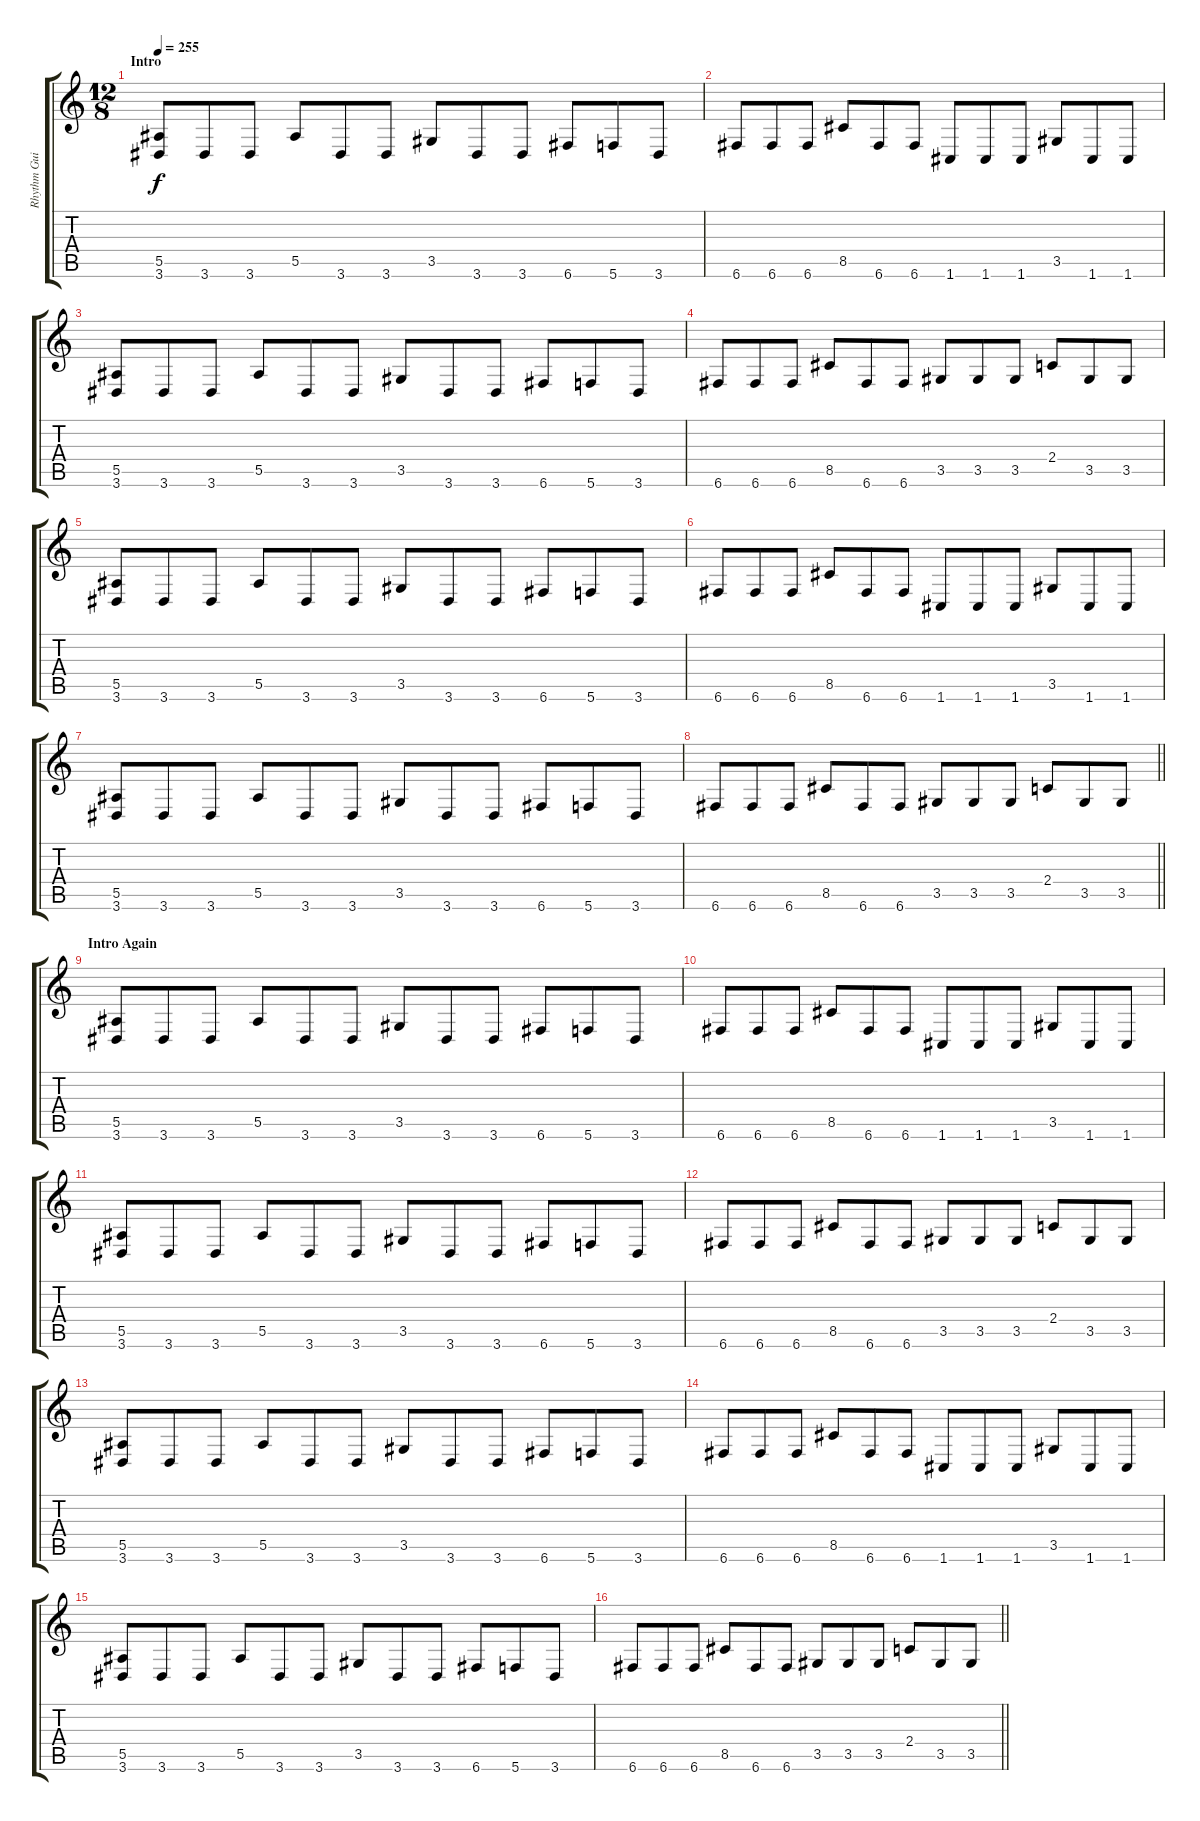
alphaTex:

\track ("Rhythm Guitar" "Rhythm Gui") {instrument distortionguitar}
\staff {score tabs}
\tuning (C4 G3 Eb3 Bb2 F2 C2) {hide}
\ts (12 8)
\section ("" "Intro")
\tempo 255
\clef g2
\ks c
(5.5 3.6).8{dy f} 3.6.8 3.6.8 5.5.8 3.6.8 3.6.8 3.5.8 3.6.8 3.6.8 6.6.8 5.6.8 3.6.8 |
6.6.8 6.6.8 6.6.8 8.5.8 6.6.8 6.6.8 1.6.8 1.6.8 1.6.8 3.5.8 1.6.8 1.6.8 |
(5.5 3.6).8 3.6.8 3.6.8 5.5.8 3.6.8 3.6.8 3.5.8 3.6.8 3.6.8 6.6.8 5.6.8 3.6.8 |
6.6.8 6.6.8 6.6.8 8.5.8 6.6.8 6.6.8 3.5.8 3.5.8 3.5.8 2.4.8 3.5.8 3.5.8 |
(5.5 3.6).8 3.6.8 3.6.8 5.5.8 3.6.8 3.6.8 3.5.8 3.6.8 3.6.8 6.6.8 5.6.8 3.6.8 |
6.6.8 6.6.8 6.6.8 8.5.8 6.6.8 6.6.8 1.6.8 1.6.8 1.6.8 3.5.8 1.6.8 1.6.8 |
(5.5 3.6).8 3.6.8 3.6.8 5.5.8 3.6.8 3.6.8 3.5.8 3.6.8 3.6.8 6.6.8 5.6.8 3.6.8 |
\barLineRight lightlight
6.6.8 6.6.8 6.6.8 8.5.8 6.6.8 6.6.8 3.5.8 3.5.8 3.5.8 2.4.8 3.5.8 3.5.8 |
\section ("" "Intro Again")
(5.5 3.6).8 3.6.8 3.6.8 5.5.8 3.6.8 3.6.8 3.5.8 3.6.8 3.6.8 6.6.8 5.6.8 3.6.8 |
6.6.8 6.6.8 6.6.8 8.5.8 6.6.8 6.6.8 1.6.8 1.6.8 1.6.8 3.5.8 1.6.8 1.6.8 |
(5.5 3.6).8 3.6.8 3.6.8 5.5.8 3.6.8 3.6.8 3.5.8 3.6.8 3.6.8 6.6.8 5.6.8 3.6.8 |
6.6.8 6.6.8 6.6.8 8.5.8 6.6.8 6.6.8 3.5.8 3.5.8 3.5.8 2.4.8 3.5.8 3.5.8 |
(5.5 3.6).8 3.6.8 3.6.8 5.5.8 3.6.8 3.6.8 3.5.8 3.6.8 3.6.8 6.6.8 5.6.8 3.6.8 |
6.6.8 6.6.8 6.6.8 8.5.8 6.6.8 6.6.8 1.6.8 1.6.8 1.6.8 3.5.8 1.6.8 1.6.8 |
(5.5 3.6).8 3.6.8 3.6.8 5.5.8 3.6.8 3.6.8 3.5.8 3.6.8 3.6.8 6.6.8 5.6.8 3.6.8 |
\barLineRight lightlight
6.6.8 6.6.8 6.6.8 8.5.8 6.6.8 6.6.8 3.5.8 3.5.8 3.5.8 2.4.8 3.5.8 3.5.8
